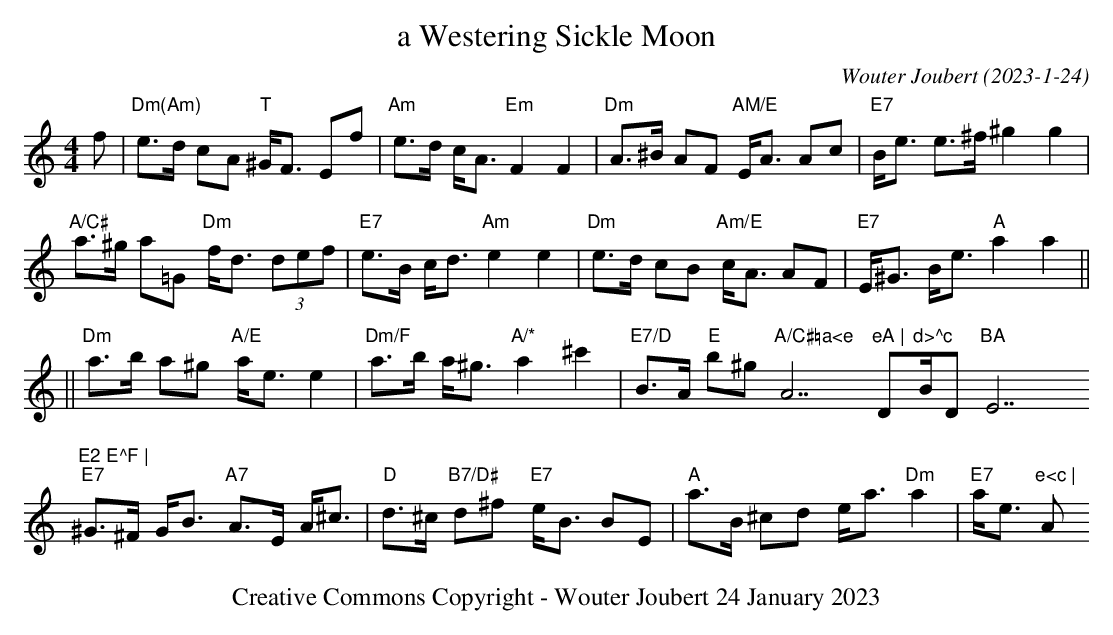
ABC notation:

X:1
T: a Westering Sickle Moon
C: Wouter Joubert (2023-1-24)
M: 4/4
L: 1/8
K: Am
f |\
"Dm(Am)"e>d cA "T"^G<F Ef | "Am"e>d c<A "Em"F2 F2 | "Dm"A>^B AF "AM/E"E<A Ac | "E7"B<e e>^f ^g2 g2 |
"A/C#"a>^g a=G "Dm"f<d (3def | "E7"e>B c<d "Am"e2 e2 | "Dm"e>d cB "Am/E"c<A AF | "E7"E<^G B<e "A"a2 a2 ||
||\
"Dm"a>b a^g "A/E"a<e e2 | "Dm/F"a>b a<^g "A/*"a2 ^c'2 | "E7/D"B>A "E"b^g "A/C#=a<e "A7"eA | "D"d>^c "B/D#"BA "E7"E2 E^F |
"E7"^G>^F G<B "A7"A>E A<^c | "D"d>^c "B7/D#"d^f "E7"e<B BE | "A"a>B ^cd e<a "Dm"a2 | "E7"a<e "e<c | "Am"A2 A :|
